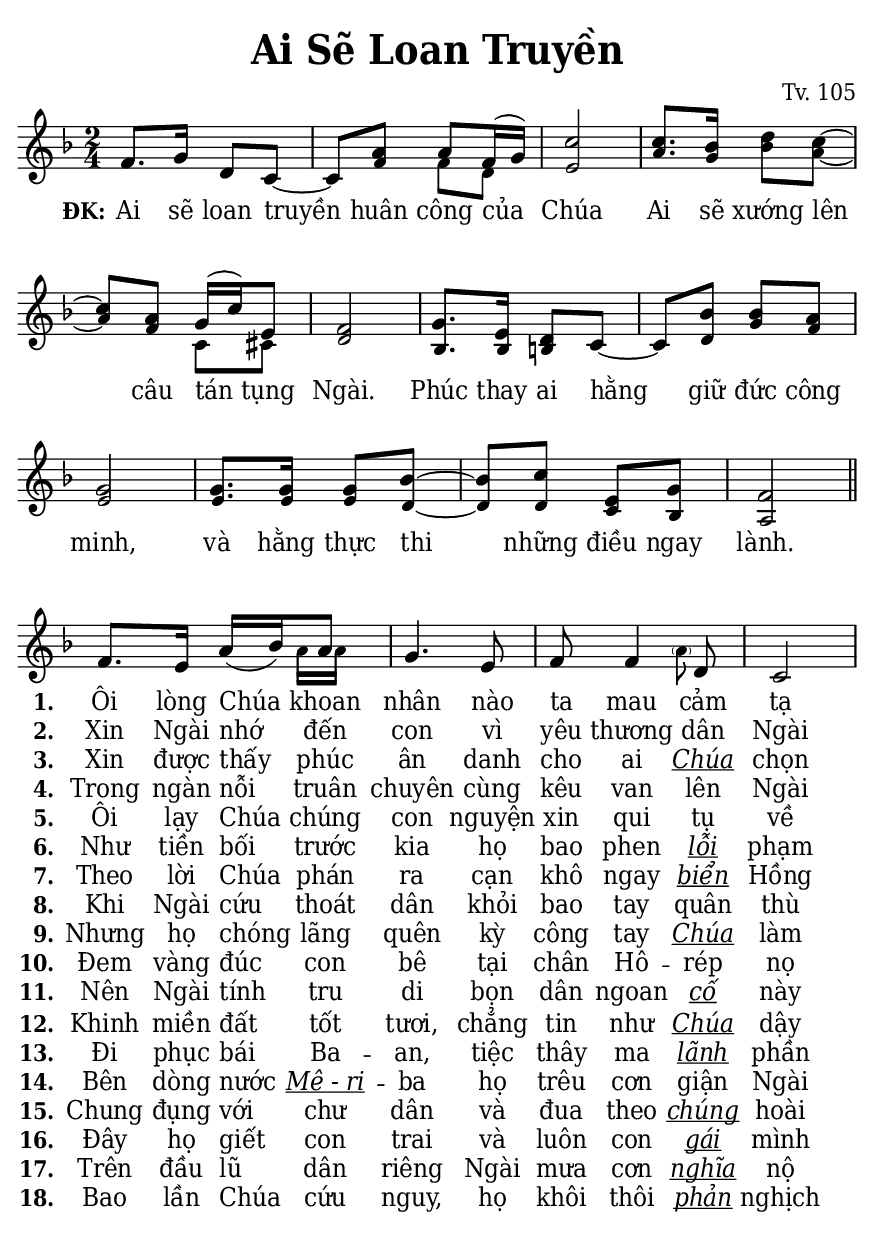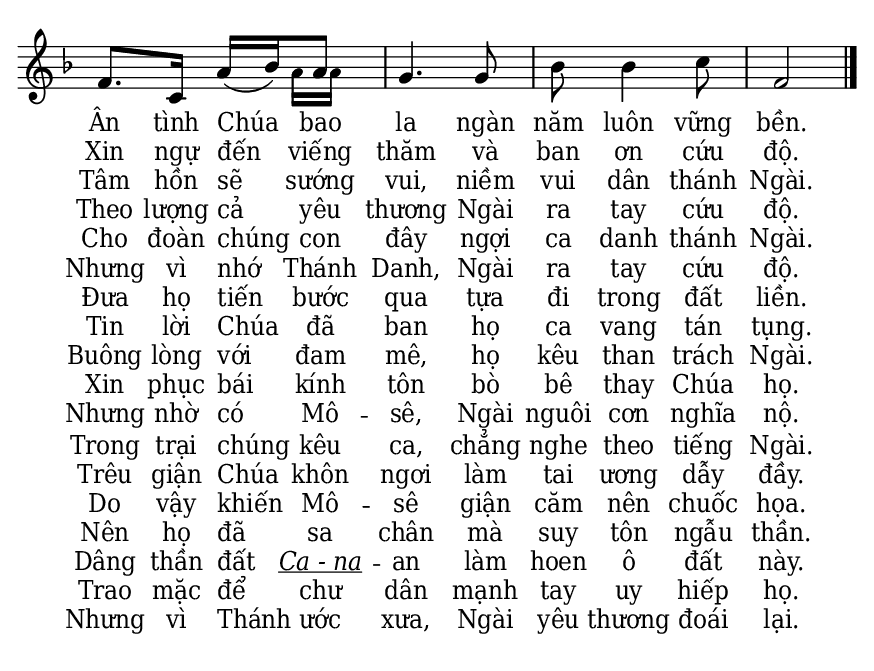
% Cài đặt chung\
\version "2.22.1"
\include "english.ly"

\header {
  title = \markup { \fontsize #1 "Ai Sẽ Loan Truyền" }
  composer = "Tv. 105"
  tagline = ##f
}

% Nhạc phiên khúc
nhacPhienKhucSop = \relative c' {
  f8. g16 d8 c ~ |
  c a' a f16 (g) |
  c2 |
  c8. bf16 d8 c ~ |
  c a g16 (c) e,8 |
  f2 |
  g8. e16 d8 c ~ |
  c bf' bf a |
  g2 |
  g8. g16 g8 bf ~ |
  bf c e, g |
  f2 \bar "||" \break
  
  f8. e16 a (bf)
  <<
    {
      \voiceOne
      a8
    }
    \new Voice = "splitpart" {
      \voiceTwo
      \tiny
      \once \override NoteColumn.force-hshift = #-2
      a16
      \once \override NoteColumn.force-hshift = #-2
      a
    }
  >>
  \oneVoice
  g4. e8 |
  f f4
  <<
    {
      \voiceOne
      d8
    }
    \new Voice = "splitpart" {
      \voiceTwo
      \tiny
      \once \override NoteColumn.force-hshift = #-1.5
      \parenthesize
      a'
    }
  >>
  \oneVoice
  c,2 |
  f8. c16 a' (bf)
  <<
    {
      \voiceOne
      a8
    }
    \new Voice = "splitpart" {
      \voiceTwo
      \tiny
      \once \override NoteColumn.force-hshift = #-2
      a16
      \once \override NoteColumn.force-hshift = #-2
      a
    }
  >>
  \oneVoice
  g4. g8 |
  bf bf4 c8 |
  f,2 \bar "|."
}

nhacPhienKhucAlto = \relative c' {
  f8. g16 d8 c ~ |
  c f f [d] |
  e2 |
  a8. g16 bf8 a ~ |
  a f c [cs] |
  d2 |
  bf8. bf16 b!8 c ~ |
  c d g f |
  e2 |
  e8. e16 e8 d ~ |
  d d c bf |
  a2
}

% Lời phiên khúc
loiPhienKhucSop = \lyrics {
  \set stanza = "ĐK:"
  Ai sẽ loan truyền huân công của Chúa
  Ai sẽ xướng lên câu tán tụng Ngài.
  Phúc thay ai hằng giữ đức công minh,
  và hằng thực thi những điều ngay lành.
  <<
    {
      \set stanza = "1."
      Ôi lòng Chúa khoan nhân
      nào ta mau cảm tạ
      Ân tình Chúa bao la
      ngàn năm luôn vững bền.
    }
    \new Lyrics {
	    \set associatedVoice = "beSop"
	    \set stanza = "2."
	    Xin Ngài nhớ đến con
	    vì yêu thương dân Ngài
	    Xin ngự đến viếng thăm
	    và ban ơn cứu độ.
    }
    \new Lyrics {
	    \set associatedVoice = "beSop"
	    \set stanza = "3."
	    Xin được thấy phúc ân
	    danh cho ai
	    \markup { \underline \italic "Chúa" }
	    chọn
	    Tâm hồn sẽ sướng vui,
	    niềm vui dân thánh Ngài.
    }
    \new Lyrics {
	    \set associatedVoice = "beSop"
      \set stanza = "4."
      Trong ngàn nỗi truân chuyên
      cùng kêu van lên Ngài
      Theo lượng cả yêu thương
      Ngài ra tay cứu độ.
    }
    \new Lyrics {
	    \set associatedVoice = "beSop"
	    \set stanza = "5."
	    Ôi lạy Chúa chúng con
	    nguyện xin qui tụ về
	    Cho đoàn chúng con đây
	    ngợi ca danh thánh Ngài.
    }
    \new Lyrics {
	    \set associatedVoice = "beSop"
	    \set stanza = "6."
	    Như tiền bối trước kia
	    họ bao phen \markup { \italic \underline "lỗi" } phạm
	    Nhưng vì nhớ Thánh Danh,
	    Ngài ra tay cứu độ.
    }
    \new Lyrics {
	    \set associatedVoice = "beSop"
      \set stanza = "7."
      Theo lời Chúa phán ra
      cạn khô ngay \markup { \italic \underline "biển" } Hồng
      Đưa họ tiến bước qua
      tựa đi trong đất liền.
    }
    \new Lyrics {
	    \set associatedVoice = "beSop"
	    \set stanza = "8."
	    Khi Ngài cứu thoát dân
	    khỏi bao tay quân thù
	    Tin lời Chúa đã ban
	    họ ca vang tán tụng.
    }
    \new Lyrics {
	    \set associatedVoice = "beSop"
	    \set stanza = "9."
	    Nhưng họ chóng lãng quên
	    kỳ công tay \markup { \italic \underline "Chúa" } làm
	    Buông lòng với đam mê,
	    họ kêu than trách Ngài.
    }
    \new Lyrics {
	    \set associatedVoice = "beSop"
      \set stanza = "10."
      Đem vàng đúc con bê
      tại chân Hô -- rép nọ
      Xin phục bái kính tôn
      bò bê thay Chúa họ.
    }
    \new Lyrics {
	    \set associatedVoice = "beSop"
	    \set stanza = "11."
	    Nên Ngài tính tru di
	    bọn dân ngoan \markup { \italic \underline "cố" } này
	    Nhưng nhờ có Mô -- sê,
	    Ngài nguôi cơn nghĩa nộ.
    }
    \new Lyrics {
	    \set associatedVoice = "beSop"
	    \set stanza = "12."
	    Khinh miền đất tốt tươi,
	    chẳng tin như \markup { \italic \underline "Chúa" } dậy
	    Trong trại chúng kêu ca,
	    chẳng nghe theo tiếng Ngài.
    }
    \new Lyrics {
	    \set associatedVoice = "beSop"
      \set stanza = "13."
      Đi phục bái Ba -- an,
      tiệc thây ma \markup { \italic \underline "lãnh" } phần
      Trêu giận Chúa khôn ngơi
      làm tai ương dẫy đầy.
    }
    \new Lyrics {
	    \set associatedVoice = "beSop"
	    \set stanza = "14."
	    Bên dòng nước
	    \markup { \italic \underline "Mê - ri" } -- ba
	    họ trêu cơn giận Ngài
	    Do vậy khiến Mô -- sê
	    giận căm nên chuốc họa.
    }
    \new Lyrics {
	    \set associatedVoice = "beSop"
	    \set stanza = "15."
	    Chung đụng với chư dân
	    và đua theo \markup { \italic \underline "chúng" } hoài
	    Nên họ đã sa chân
	    mà suy tôn ngẫu thần.
    }
    \new Lyrics {
	    \set associatedVoice = "beSop"
      \set stanza = "16."
      Đây họ giết con trai
      và luôn con \markup { \italic \underline "gái" } mình
      Dâng thần đất
      \markup { \italic \underline "Ca - na" } -- an
      làm hoen ô đất này.
    }
    \new Lyrics {
	    \set associatedVoice = "beSop"
	    \set stanza = "17."
	    Trên đầu lũ dân riêng
	    Ngài mưa cơn \markup { \italic \underline "nghĩa" } nộ
	    Trao mặc để chư dân
	    mạnh tay uy hiếp họ.
    }
    \new Lyrics {
	    \set associatedVoice = "beSop"
	    \set stanza = "18."
	    Bao lần Chúa cứu nguy,
	    họ khôi thôi \markup { \italic \underline "phản" } nghịch
	    Nhưng vì Thánh ước xưa,
	    Ngài yêu thương đoái lại.
    }
  >>
}

% Dàn trang
\paper {
  #(set-paper-size "a5")
  top-margin = 3\mm
  bottom-margin = 3\mm
  left-margin = 3\mm
  right-margin = 3\mm
  indent = #0
  #(define fonts
	 (make-pango-font-tree "Deja Vu Serif Condensed"
	 		       "Deja Vu Serif Condensed"
			       "Deja Vu Serif Condensed"
			       (/ 20 20)))
  print-page-number = ##f
}

TongNhip = {
  \key f \major \time 2/4
  \set Timing.beamExceptions = #'()
  \set Timing.baseMoment = #(ly:make-moment 1/4)
}

% Đổi kích thước nốt cho bè phụ
notBePhu =
#(define-music-function (font-size music) (number? ly:music?)
   (for-some-music
     (lambda (m)
       (if (music-is-of-type? m 'rhythmic-event)
           (begin
             (set! (ly:music-property m 'tweaks)
                   (cons `(font-size . ,font-size)
                         (ly:music-property m 'tweaks)))
             #t)
           #f))
     music)
   music)

\score {
  \new ChoirStaff <<
    \new Staff \with {
        \consists "Merge_rests_engraver"
        printPartCombineTexts = ##f
      }
      <<
      \new Voice \TongNhip \partCombine 
        \nhacPhienKhucSop
        \notBePhu -1 { \nhacPhienKhucAlto }
      \new NullVoice = beSop \nhacPhienKhucSop
      \new Lyrics \lyricsto beSop \loiPhienKhucSop
      >>
  >>
  \layout {
    \override Lyrics.LyricSpace.minimum-distance = #0.8
    \override Score.BarNumber.break-visibility = ##(#f #f #f)
    \override Score.SpacingSpanner.uniform-stretching = ##t
  } 
}
